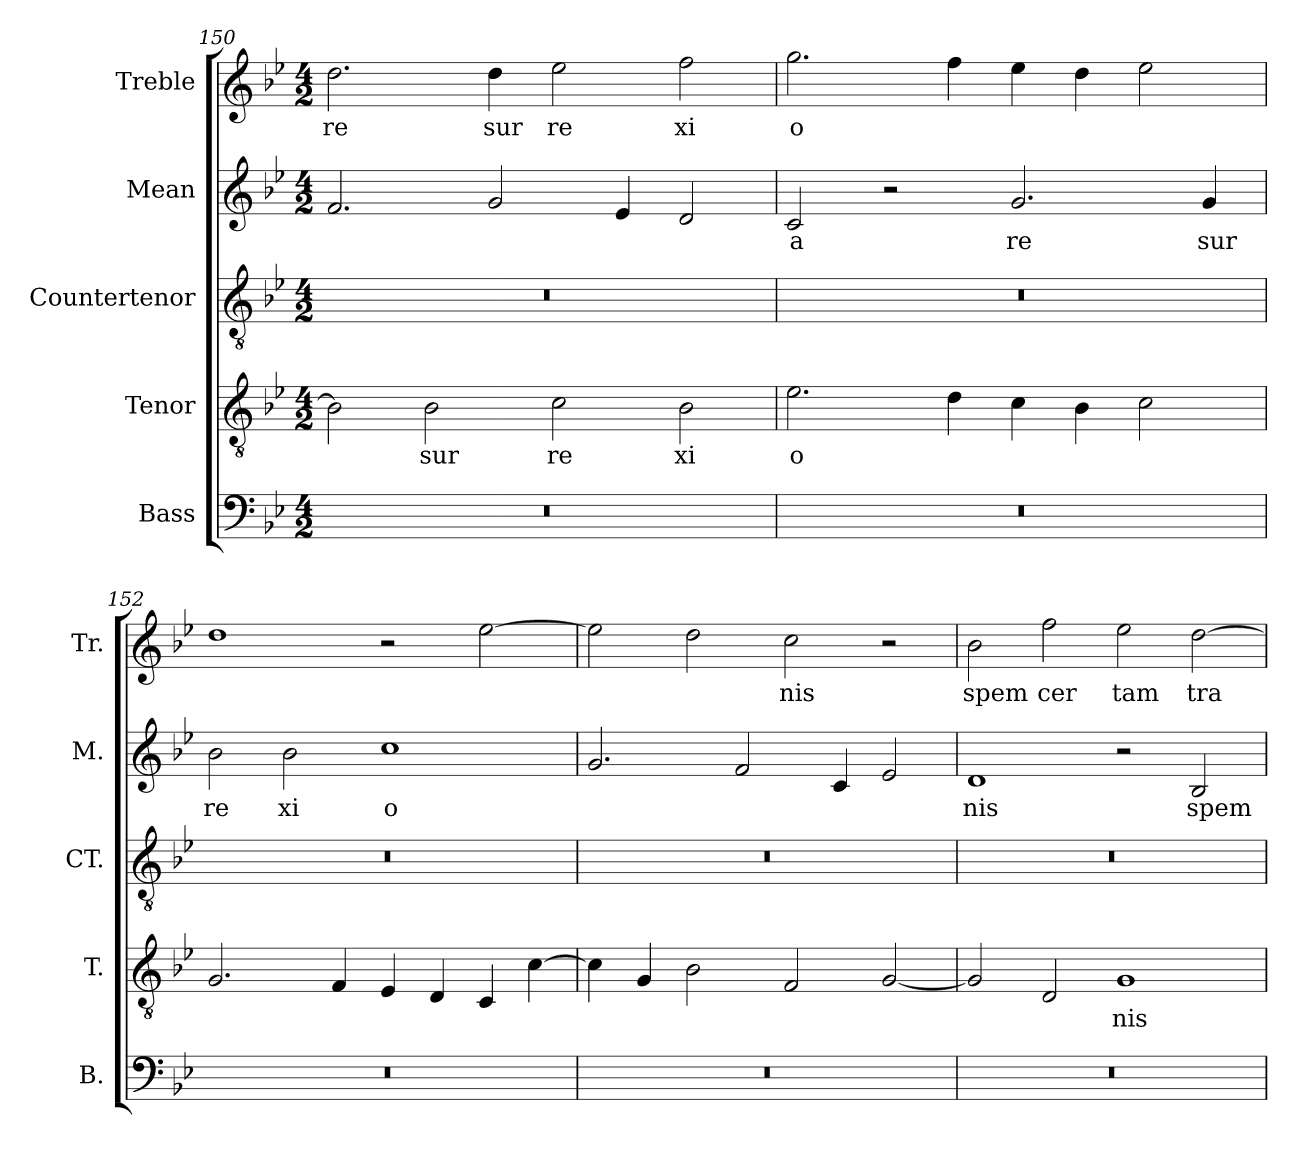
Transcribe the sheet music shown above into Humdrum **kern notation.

**kern	**kern	**text	**kern	**kern	**text	**kern	**text
*part5	*part4	*part4	*part3	*part2	*part2	*part1	*part1
*staff5	*staff4	*staff4	*staff3	*staff2	*staff2	*staff1	*staff1
*I"Bass	*I"Tenor	*	*I"Countertenor	*I"Mean	*	*I"Treble	*
*I'B.	*I'T.	*	*I'CT.	*I'M.	*	*I'Tr.	*
*clefF4	*clefGv2	*	*clefGv2	*clefG2	*	*clefG2	*
*	*ITrd7c12	*	*ITrd7c12	*	*	*	*
*k[b-e-]	*k[b-e-]	*	*k[b-e-]	*k[b-e-]	*	*k[b-e-]	*
*g:	*g:	*	*g:	*g:	*	*g:	*
*M4/2	*M4/2	*	*M4/2	*M4/2	*	*M4/2	*
=150	=150	=150	=150	=150	=150	=150	=150
!LO:N:vis=1	!	!	!LO:N:vis=1	!	!	!	!
!	!	!	!	!	!	!	!LO:LY:b:color=#000000
0r	2BB-i\]	.	0r	2.fi/	.	2.ddi\	re
!	!	!LO:LY:b:color=#000000	!	!	!	!	!
.	2BB-i\	sur	.	.	.	.	.
!	!	!	!	!	!	!	!LO:LY:b:color=#000000
.	.	.	.	2gi/	.	4ddi\	sur
!	!	!LO:LY:b:color=#000000	!	!	!	!	!
!	!	!	!	!	!	!	!LO:LY:b:color=#000000
.	2Ci\	re	.	.	.	2ee-i\	re
.	.	.	.	4e-i/	.	.	.
!	!	!LO:LY:b:color=#000000	!	!	!	!	!
!	!	!	!	!	!	!	!LO:LY:b:color=#000000
.	2BB-i\	xi	.	2di/	.	2ffi\	xi
=151	=151	=151	=151	=151	=151	=151	=151
!LO:N:vis=1	!	!	!	!	!	!	!
!	!	!LO:LY:b:color=#000000	!LO:N:vis=1	!	!	!	!
!	!	!	!	!	!LO:LY:b:color=#000000	!	!
!	!	!	!	!	!	!	!LO:LY:b:color=#000000
0r	2.E-i\	o	0r	2ci/	a	2.ggi\	o
.	.	.	.	2r	.	.	.
.	4Di\	.	.	.	.	4ffi\	.
!	!	!	!	!	!LO:LY:b:color=#000000	!	!
.	4Ci\	.	.	2.gi/	re	4ee-i\	.
.	4BB-i\	.	.	.	.	4ddi\	.
.	2Ci\	.	.	.	.	2ee-i\	.
!	!	!	!	!	!LO:LY:b:color=#000000	!	!
.	.	.	.	4gi/	sur	.	.
!!LO:LB:g=z
=152	=152	=152	=152	=152	=152	=152	=152
!LO:N:vis=1	!	!	!LO:N:vis=1	!	!	!	!
!	!	!	!	!	!LO:LY:b:color=#000000	!	!
0r	2.GGi/	.	0r	2b-i\	re	1ddi	.
!	!	!	!	!	!LO:LY:b:color=#000000	!	!
.	.	.	.	2b-i\	xi	.	.
.	4FFi/	.	.	.	.	.	.
!	!	!	!	!	!LO:LY:b:color=#000000	!	!
.	4EE-i/	.	.	1cci	o	2r	.
.	4DDi/	.	.	.	.	.	.
.	4CCi/	.	.	.	.	[>2ee-i\	.
.	[>4Ci\	.	.	.	.	.	.
=153	=153	=153	=153	=153	=153	=153	=153
!LO:N:vis=1	!	!	!LO:N:vis=1	!	!	!	!
0r	4Ci\]	.	0r	2.gi/	.	2ee-i\]	.
.	4GGi/	.	.	.	.	.	.
.	2BB-i\	.	.	.	.	2ddi\	.
.	.	.	.	2fi/	.	.	.
!	!	!	!	!	!	!	!LO:LY:b:color=#000000
.	2FFi/	.	.	.	.	2cci\	nis
.	.	.	.	4ci/	.	.	.
.	[<2GGi/	.	.	2e-i/	.	2r	.
=154	=154	=154	=154	=154	=154	=154	=154
!LO:N:vis=1	!	!	!LO:N:vis=1	!	!	!	!
!	!	!	!	!	!LO:LY:b:color=#000000	!	!
!	!	!	!	!	!	!	!LO:LY:b:color=#000000
0r	2GGi/]	.	0r	1di	nis	2b-i\	spem
!	!	!	!	!	!	!	!LO:LY:b:color=#000000
.	2DDi/	.	.	.	.	2ffi\	cer
!	!	!LO:LY:b:color=#000000	!	!	!	!	!
!	!	!	!	!	!	!	!LO:LY:b:color=#000000
.	1GGi	nis	.	2r	.	2ee-i\	tam
!	!	!	!	!	!LO:LY:b:color=#000000	!	!
!	!	!	!	!	!	!	!LO:LY:b:color=#000000
.	.	.	.	2B-i/	spem	[>2ddi\	tra
=	=	=	=	=	=	=	=
*-	*-	*-	*-	*-	*-	*-	*-
